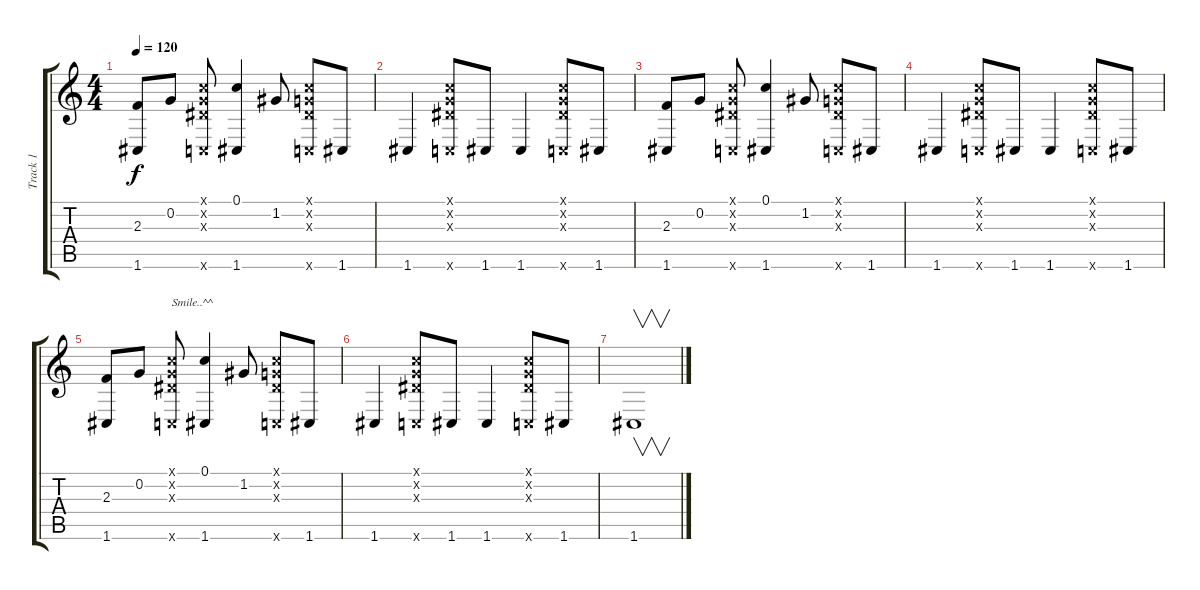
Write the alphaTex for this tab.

\track ("Track 1" "Track 1") {instrument acousticguitarsteel}
\staff {score tabs}
\tuning (C4 G3 Eb3 Bb2 F2 C2) {hide}
\ts (4 4)
\tempo 120
\clef g2
\ks c
(2.3 1.6).8{dy f} 0.2.8 (0.1{x} 0.2{x} 0.3{x} 0.6{x}).8 (0.1 1.6).4 1.2.8 (0.1{x} 0.2{x} 0.3{x} 0.6{x}).8 1.6.8 |
1.6.4 (0.1{x} 0.2{x} 0.3{x} 0.6{x}).8 1.6.8 1.6.4 (0.1{x} 0.2{x} 0.3{x} 0.6{x}).8 1.6.8 |
(2.3 1.6).8 0.2.8 (0.1{x} 0.2{x} 0.3{x} 0.6{x}).8 (0.1 1.6).4 1.2.8 (0.1{x} 0.2{x} 0.3{x} 0.6{x}).8 1.6.8 |
1.6.4 (0.1{x} 0.2{x} 0.3{x} 0.6{x}).8 1.6.8 1.6.4 (0.1{x} 0.2{x} 0.3{x} 0.6{x}).8 1.6.8 |
(2.3 1.6).8 0.2.8 (0.1{x} 0.2{x} 0.3{x} 0.6{x}).8{txt "Smile..^^"} (0.1 1.6).4 1.2.8 (0.1{x} 0.2{x} 0.3{x} 0.6{x}).8 1.6.8 |
1.6.4 (0.1{x} 0.2{x} 0.3{x} 0.6{x}).8 1.6.8 1.6.4 (0.1{x} 0.2{x} 0.3{x} 0.6{x}).8 1.6.8 |
1.6.1{v}
